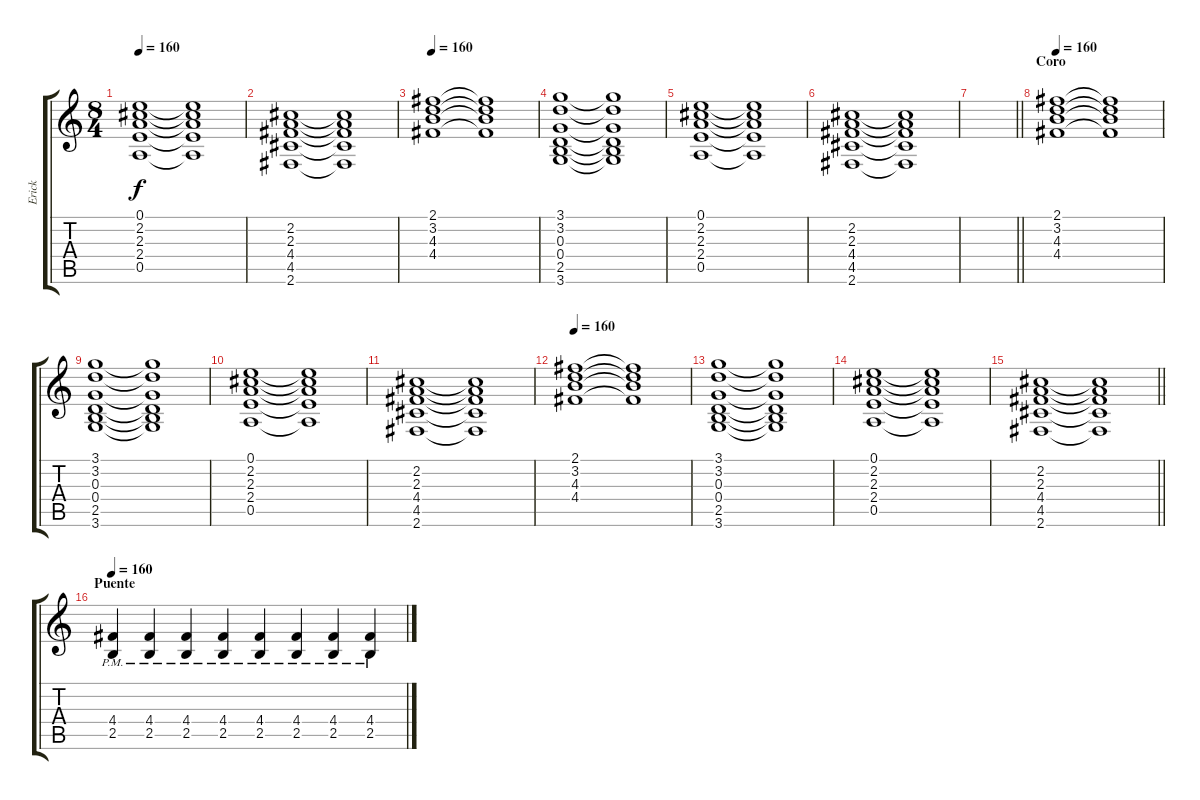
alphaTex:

\track ("Erick" "Erick") {instrument electricguitarjazz}
\staff {score tabs}
\tuning (E4 B3 G3 D3 A2 E2) {hide}
\ts (8 4)
\tempo 160
\clef g2
\ks c
(0.1 2.2 2.3 2.4 0.5).1{dy f} (0.1{t} 2.2{t} 2.3{t} 2.4{t} 0.5{t}).1 |
(2.2 2.3 4.4 4.5 2.6).1 (2.2{t} 2.3{t} 4.4{t} 4.5{t} 2.6{t}).1 |
\tempo 160
(2.1 3.2 4.3 4.4).1 (2.1{t} 3.2{t} 4.3{t} 4.4{t}).1 |
(3.1 3.2 0.3 0.4 2.5 3.6).1 (3.1{t} 3.2{t} 0.3{t} 0.4{t} 2.5{t} 3.6{t}).1 |
(0.1 2.2 2.3 2.4 0.5).1 (0.1{t} 2.2{t} 2.3{t} 2.4{t} 0.5{t}).1 |
(2.2 2.3 4.4 4.5 2.6).1 (2.2{t} 2.3{t} 4.4{t} 4.5{t} 2.6{t}).1 |
\barLineRight lightlight
|
\section ("" "Coro")
\tempo 160
(2.1 3.2 4.3 4.4).1 (2.1{t} 3.2{t} 4.3{t} 4.4{t}).1 |
(3.1 3.2 0.3 0.4 2.5 3.6).1 (3.1{t} 3.2{t} 0.3{t} 0.4{t} 2.5{t} 3.6{t}).1 |
(0.1 2.2 2.3 2.4 0.5).1 (0.1{t} 2.2{t} 2.3{t} 2.4{t} 0.5{t}).1 |
(2.2 2.3 4.4 4.5 2.6).1 (2.2{t} 2.3{t} 4.4{t} 4.5{t} 2.6{t}).1 |
\tempo 160
(2.1 3.2 4.3 4.4).1 (2.1{t} 3.2{t} 4.3{t} 4.4{t}).1 |
(3.1 3.2 0.3 0.4 2.5 3.6).1 (3.1{t} 3.2{t} 0.3{t} 0.4{t} 2.5{t} 3.6{t}).1 |
(0.1 2.2 2.3 2.4 0.5).1 (0.1{t} 2.2{t} 2.3{t} 2.4{t} 0.5{t}).1 |
\barLineRight lightlight
(2.2 2.3 4.4 4.5 2.6).1 (2.2{t} 2.3{t} 4.4{t} 4.5{t} 2.6{t}).1 |
\section ("" "Puente")
\tempo 160
(4.4{pm} 2.5{pm}).4 (4.4{pm} 2.5{pm}).4 (4.4{pm} 2.5{pm}).4 (4.4{pm} 2.5{pm}).4 (4.4{pm} 2.5{pm}).4 (4.4{pm} 2.5{pm}).4 (4.4{pm} 2.5{pm}).4 (4.4{pm} 2.5{pm}).4
